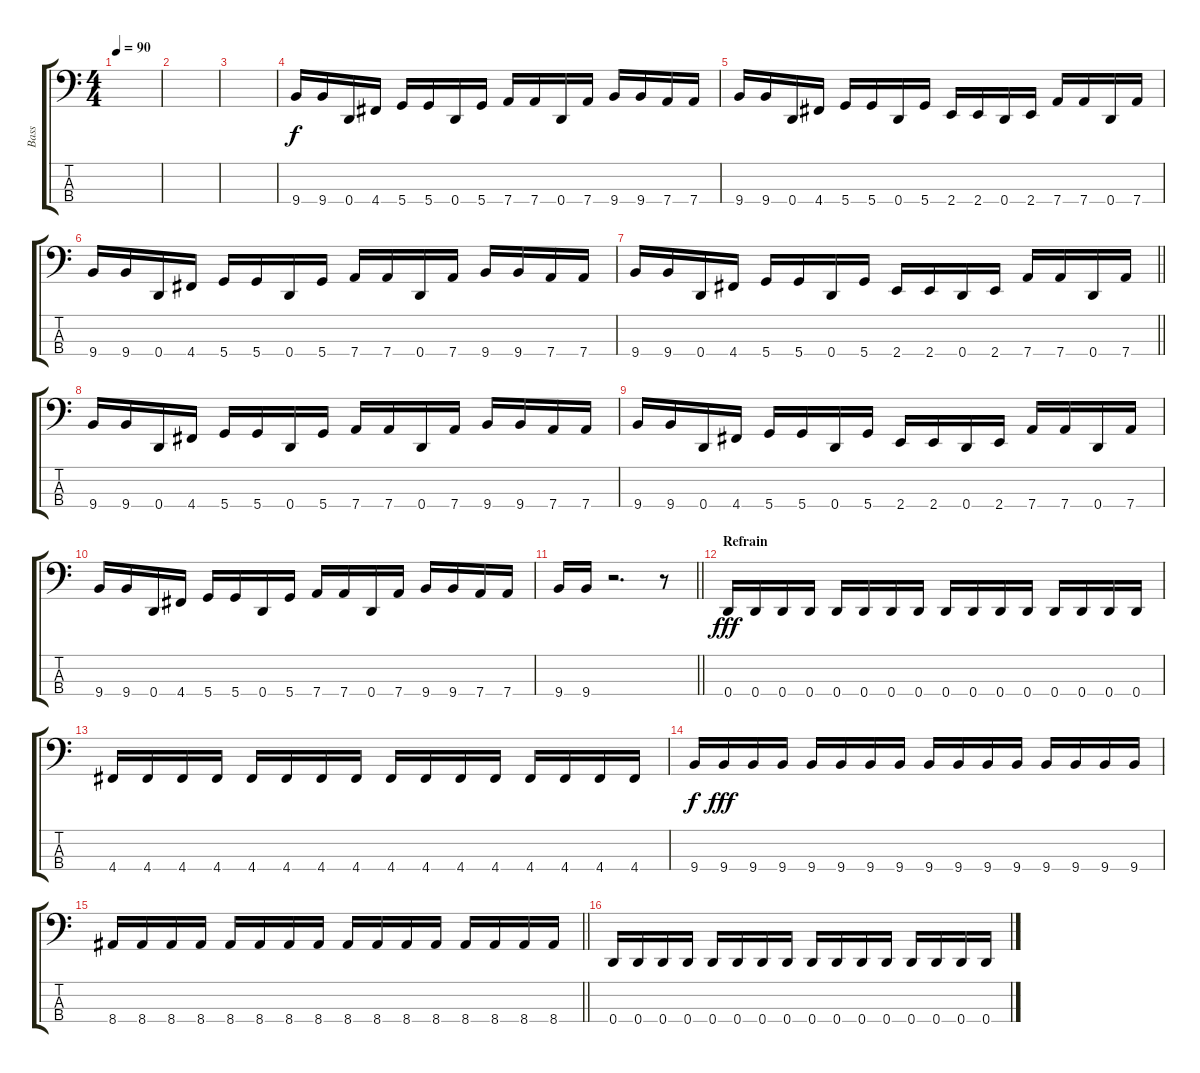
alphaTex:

\track ("Bass" "Bass") {instrument electricbasspick}
\staff {score tabs}
\tuning (G2 D2 A1 D1) {hide}
\ts (4 4)
\tempo 90
\clef f4
\ks c
|
|
|
9.4.16{dy f} 9.4.16 0.4.16 4.4.16 5.4.16 5.4.16 0.4.16 5.4.16 7.4.16 7.4.16 0.4.16 7.4.16 9.4.16 9.4.16 7.4.16 7.4.16 |
9.4.16 9.4.16 0.4.16 4.4.16 5.4.16 5.4.16 0.4.16 5.4.16 2.4.16 2.4.16 0.4.16 2.4.16 7.4.16 7.4.16 0.4.16 7.4.16 |
9.4.16 9.4.16 0.4.16 4.4.16 5.4.16 5.4.16 0.4.16 5.4.16 7.4.16 7.4.16 0.4.16 7.4.16 9.4.16 9.4.16 7.4.16 7.4.16 |
\barLineRight lightlight
9.4.16 9.4.16 0.4.16 4.4.16 5.4.16 5.4.16 0.4.16 5.4.16 2.4.16 2.4.16 0.4.16 2.4.16 7.4.16 7.4.16 0.4.16 7.4.16 |
9.4.16 9.4.16 0.4.16 4.4.16 5.4.16 5.4.16 0.4.16 5.4.16 7.4.16 7.4.16 0.4.16 7.4.16 9.4.16 9.4.16 7.4.16 7.4.16 |
9.4.16 9.4.16 0.4.16 4.4.16 5.4.16 5.4.16 0.4.16 5.4.16 2.4.16 2.4.16 0.4.16 2.4.16 7.4.16 7.4.16 0.4.16 7.4.16 |
9.4.16 9.4.16 0.4.16 4.4.16 5.4.16 5.4.16 0.4.16 5.4.16 7.4.16 7.4.16 0.4.16 7.4.16 9.4.16 9.4.16 7.4.16 7.4.16 |
\barLineRight lightlight
9.4.16 9.4.16 r.2{d} r.8 |
\section ("" "Refrain")
0.4.16{dy fff} 0.4.16 0.4.16 0.4.16 0.4.16 0.4.16 0.4.16 0.4.16 0.4.16 0.4.16 0.4.16 0.4.16 0.4.16 0.4.16 0.4.16 0.4.16 |
4.4.16 4.4.16 4.4.16 4.4.16 4.4.16 4.4.16 4.4.16 4.4.16 4.4.16 4.4.16 4.4.16 4.4.16 4.4.16 4.4.16 4.4.16 4.4.16 |
9.4.16{dy f} 9.4.16{dy fff} 9.4.16 9.4.16 9.4.16 9.4.16 9.4.16 9.4.16 9.4.16 9.4.16 9.4.16 9.4.16 9.4.16 9.4.16 9.4.16 9.4.16 |
\barLineRight lightlight
8.4.16 8.4.16 8.4.16 8.4.16 8.4.16 8.4.16 8.4.16 8.4.16 8.4.16 8.4.16 8.4.16 8.4.16 8.4.16 8.4.16 8.4.16 8.4.16 |
0.4.16 0.4.16 0.4.16 0.4.16 0.4.16 0.4.16 0.4.16 0.4.16 0.4.16 0.4.16 0.4.16 0.4.16 0.4.16 0.4.16 0.4.16 0.4.16
